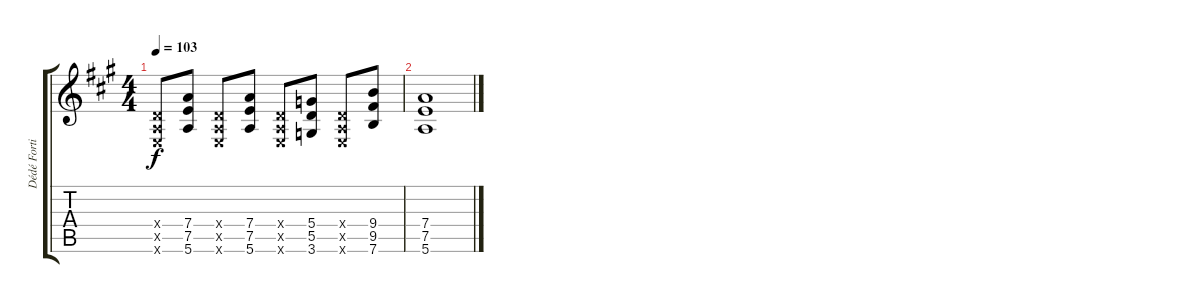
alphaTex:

\track ("Dédé Fortin (guitar)" "Dédé Forti") {instrument acousticguitarsteel}
\staff {score tabs}
\tuning (E4 B3 G3 D3 A2 E2) {hide}
\ts (4 4)
\tempo 103
\clef g2
\ks a
(0.4{x} 0.5{x} 0.6{x}).8{dy f} (7.4 7.5 5.6).8 (0.4{x} 0.5{x} 0.6{x}).8 (7.4 7.5 5.6).8 (0.4{x} 0.5{x} 0.6{x}).8 (5.4 5.5 3.6).8 (0.4{x} 0.5{x} 0.6{x}).8 (9.4 9.5 7.6).8 |
(7.4 7.5 5.6).1
